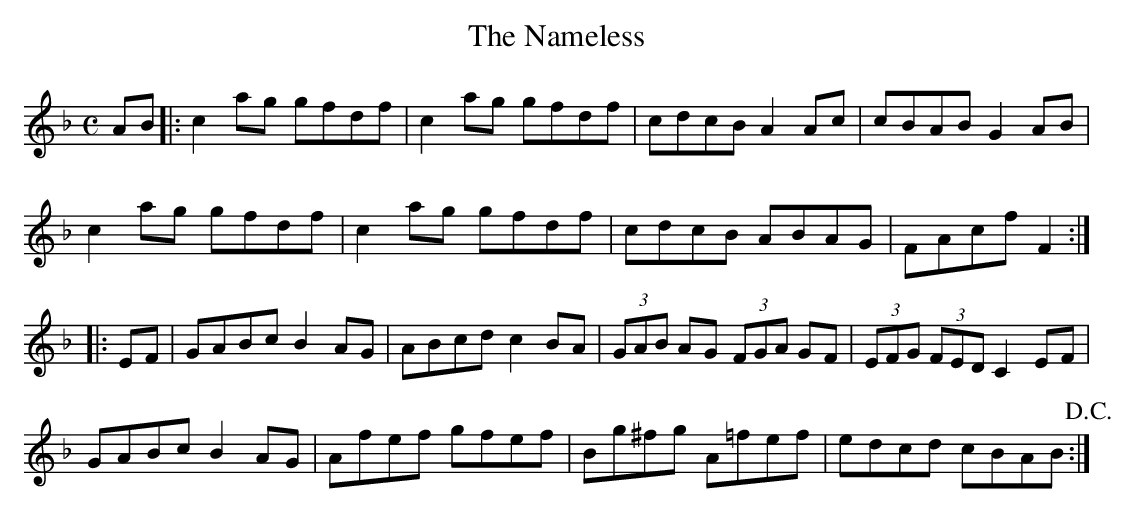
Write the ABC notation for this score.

X:1
T:Nameless, The
M:C
L:1/8
K:F
AB|:c2 ag gfdf|c2 ag gfdf|cdcB A2 Ac|cBAB G2 AB|
c2 ag gfdf|c2 ag gfdf|cdcB ABAG|FAcf F2!Fine!:|
|:EF|GABc B2 AG|ABcd c2 BA|(3GAB AG (3FGA GF|(3EFG (3FED C2 EF|
GABc B2 AG|Afef gfef|Bg^fg A=fef|edcd cBAB!D.C.!:|]
